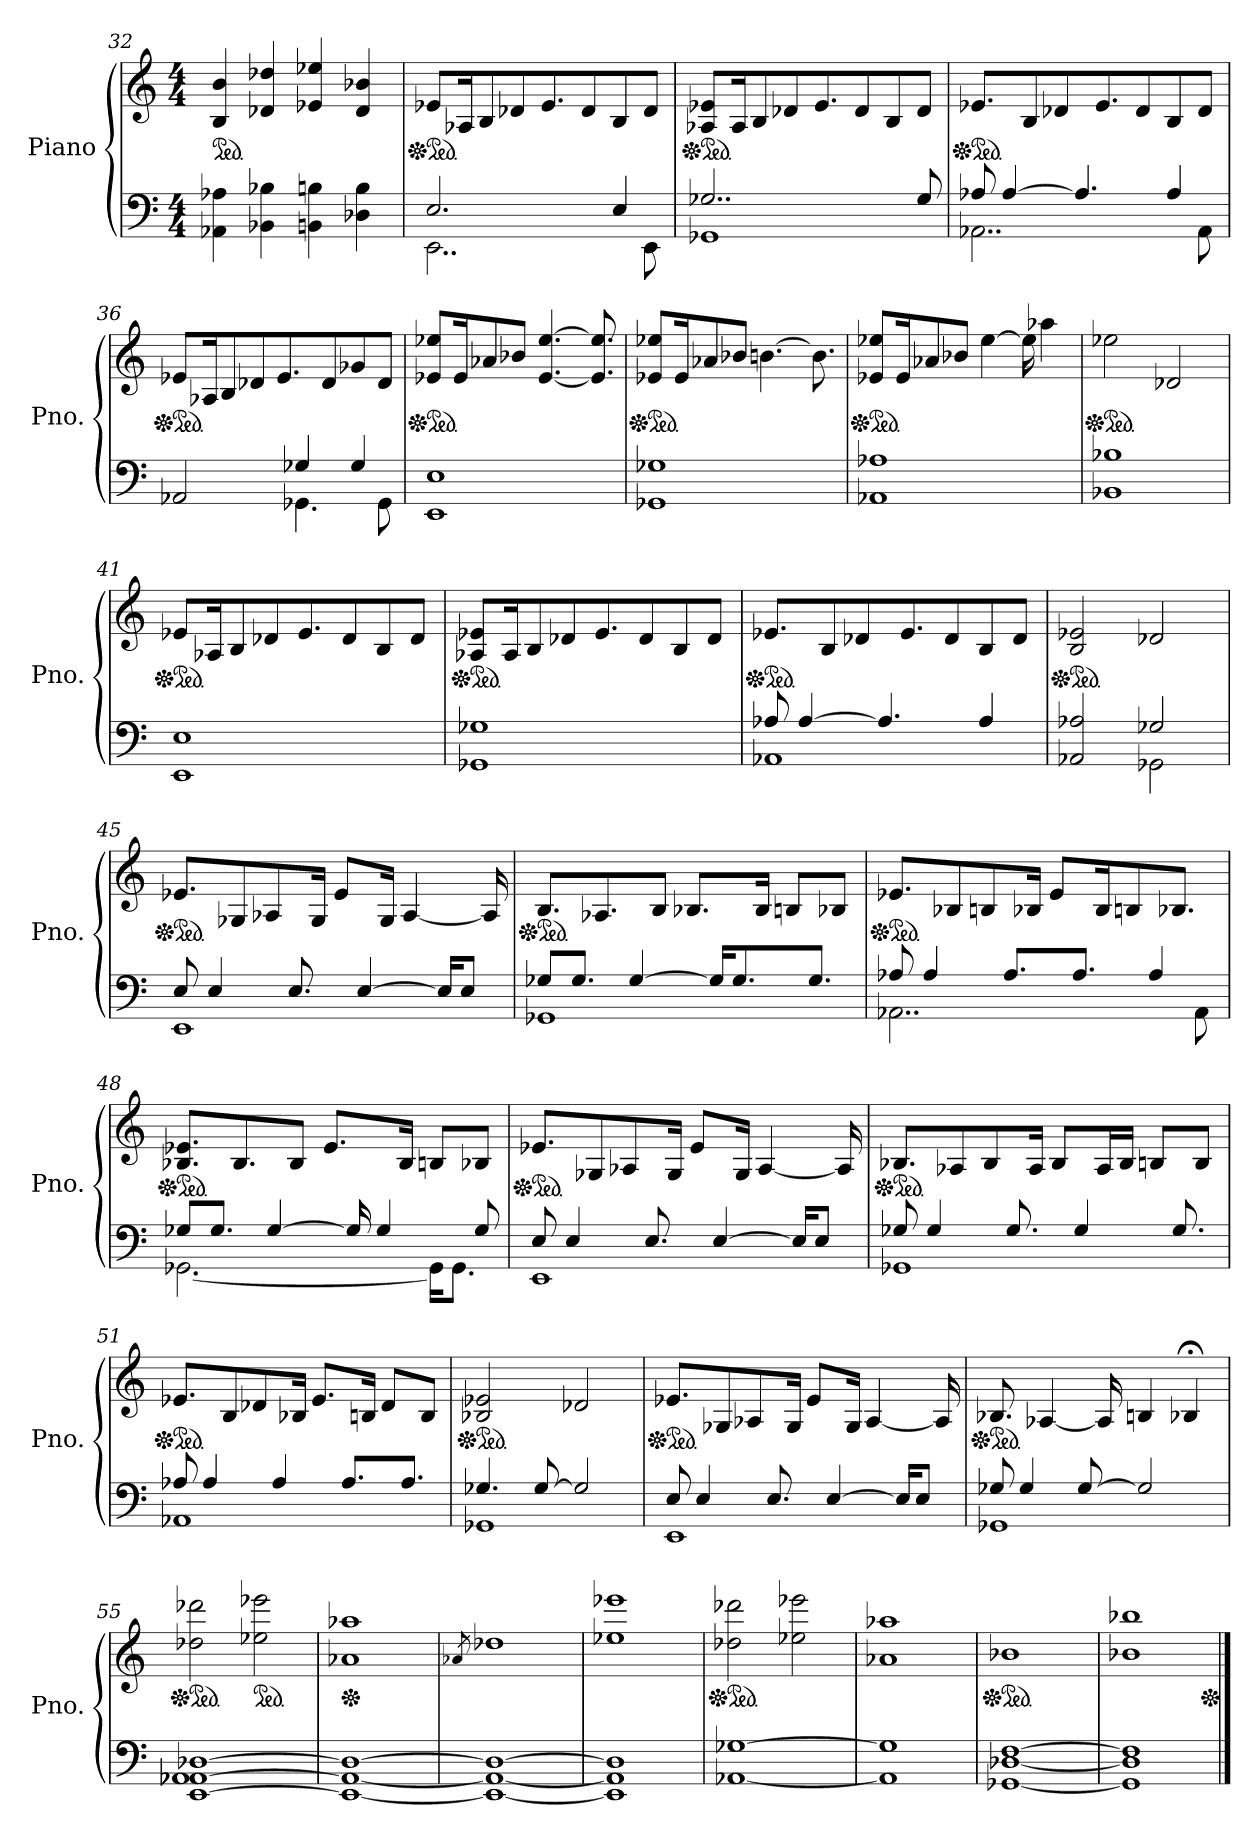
**kern	**kern
*part1	*part1
*staff2	*staff1
*I"Piano	*
*I'Pno.	*
*clefF4	*clefG2
*k[]	*k[]
*M4/4	*M4/4
*	*ped
=32	=32
4AA-X\ 4A-X\	4B/ 4b/
4BB-X\ 4B-X\	4d-X/ 4dd-X/
4BBn\ 4Bn\	4e-X/ 4ee-X/
4D-X\ 4B\	4d-/ 4b-X/
!!LO:LB:g=z
=33	=33
*^	*
*	*	*Xped
*	*	*ped
2.E/	2..EE\	8e-X/L
.	.	16A-X/K
.	.	8B/
.	.	8d-X/
.	.	8.e-/
.	.	8d-/
4E/	.	8B/
.	8EE\	8d-/J
=34	=34	=34
*	*	*Xped
*	*	*ped
2..G-X/	1GG-X	8A-X/ 8e-X/L
.	.	16A-/K
.	.	8B/
.	.	8d-X/
.	.	8.e-/
.	.	8d-/
.	.	8B/
8G-/	.	8d-/J
=35	=35	=35
*	*	*Xped
*	*	*ped
8A-X/	2..AA-X\	8.e-X/L
[4A-/	.	.
.	.	8B/
.	.	8d-X/
4.A-/]	.	.
.	.	8.e-/
.	.	8d-/
4A-/	.	8B/
.	8AA-\	8d-/J
=36	=36	=36
*	*	*Xped
*	*	*ped
2AA-X/	2ryy	8e-X/L
.	.	16A-X/K
.	.	8B/
.	.	8d-X/
.	.	8.e-/
4G-X/	4.GG-X\	.
.	.	8d-/
4G-/	.	8g-X/
.	8GG-\	8d-/J
!!LO:PB:g=z
=37	=37	=37
*	*	*Xped
*	*	*ped
1E	1EE	8e-X/ 8ee-X/L
.	.	16e-/K
.	.	8a-X/
.	.	8b-X/J
.	.	[4.e-/ [4.ee-/
.	.	8.e-/] 8.ee-/]
=38	=38	=38
*	*	*Xped
*	*	*ped
1G-X	1GG-X	8e-X/ 8ee-X/L
.	.	16e-/K
.	.	8a-X/
.	.	8b-X/J
.	.	[4.bn\
.	.	8.b\]
=39	=39	=39
*	*	*Xped
*	*	*ped
1A-X	1AA-X	8e-X/ 8ee-X/L
.	.	16e-/K
.	.	8a-X/
.	.	8b-X/J
.	.	[4ee-\
.	.	16ee-\]
.	.	4aa-X\
=40	=40	=40
*	*	*Xped
*	*	*ped
1B-X	1BB-X	2ee-X\
.	.	2d-X/
=41	=41	=41
*	*	*Xped
*	*	*ped
1E	1EE	8e-X/L
.	.	16A-X/K
.	.	8B/
.	.	8d-X/
.	.	8.e-/
.	.	8d-/
.	.	8B/
.	.	8d-/J
!!LO:LB:g=z
=42	=42	=42
*	*	*Xped
*	*	*ped
1G-X	1GG-X	8A-X/ 8e-X/L
.	.	16A-/K
.	.	8B/
.	.	8d-X/
.	.	8.e-/
.	.	8d-/
.	.	8B/
.	.	8d-/J
=43	=43	=43
*	*	*Xped
*	*	*ped
8A-X/	1AA-X	8.e-X/L
[4A-/	.	.
.	.	8B/
.	.	8d-X/
4.A-/]	.	.
.	.	8.e-/
.	.	8d-/
4A-/	.	8B/
.	.	8d-/J
=44	=44	=44
*	*	*Xped
*	*	*ped
2AA-X/ 2A-X/	2ryy	2B/ 2e-X/
2G-X/	2GG-X\	2d-X/
=45	=45	=45
*	*	*Xped
*	*	*ped
8E/	1EE	8.e-X/L
4E/	.	.
.	.	8G-X/
.	.	8A-X/
8.E/	.	.
.	.	16G-/Jk
.	.	8e-/L
[4E/	.	.
.	.	16G-/Jk
.	.	[4A-/
16E/KL]	.	.
8E/J	.	.
.	.	16A-/]
!!LO:LB:g=z
=46	=46	=46
*	*	*Xped
*	*	*ped
8G-X/L	1GG-X	8.B/L
8.G-/J	.	.
.	.	8.A-X/
[4G-/	.	.
.	.	8B/J
.	.	8.B-X/L
16G-/KL]	.	.
8.G-/	.	.
.	.	16B-/Jk
.	.	8Bn/L
8.G-/J	.	.
.	.	8B-X/J
=47	=47	=47
*	*	*Xped
*	*	*ped
8A-X/	2..AA-X\	8.e-X/L
4A-/	.	.
.	.	8B-X/
.	.	8Bn/
8.A-/L	.	.
.	.	16B-X/Jk
.	.	8e-/L
8.A-/J	.	.
.	.	16B-/K
.	.	8Bn/
4A-/	.	.
.	.	8.B-X/J
.	8AA-\	.
=48	=48	=48
*	*	*Xped
*	*	*ped
8G-X/L	[2.GG-X\	8.B-X/ 8.e-X/L
8.G-/J	.	.
.	.	8.B-/
[4G-/	.	.
.	.	8B-/J
.	.	8.e-/L
16G-/]	.	.
4G-/	.	.
.	.	16B-/Jk
.	16GG-\KL]	8Bn/L
.	8.GG-\J	.
8G-/	.	8B-X/J
!!LO:LB:g=z
=49	=49	=49
*	*	*Xped
*	*	*ped
8E/	1EE	8.e-X/L
4E/	.	.
.	.	8G-X/
.	.	8A-X/
8.E/	.	.
.	.	16G-/Jk
.	.	8e-/L
[4E/	.	.
.	.	16G-/Jk
.	.	[4A-/
16E/KL]	.	.
8E/J	.	.
.	.	16A-/]
=50	=50	=50
*	*	*Xped
*	*	*ped
8G-X/	1GG-X	8.B-X/L
4G-/	.	.
.	.	8A-X/
.	.	8B-/
8.G-/	.	.
.	.	16A-/Jk
.	.	8B-/L
4G-/	.	.
.	.	16A-/L
.	.	16B-/JJ
.	.	8Bn/L
8.G-/	.	.
.	.	8B/J
=51	=51	=51
*	*	*Xped
*	*	*ped
8A-X/	1AA-X	8.e-X/L
4A-/	.	.
.	.	8B/
.	.	8d-X/
4A-/	.	.
.	.	16B-X/Jk
.	.	8.e-/L
8.A-/L	.	.
.	.	16Bn/Jk
.	.	8d-/L
8.A-/J	.	.
.	.	8B/J
=52	=52	=52
*	*	*Xped
*	*	*ped
4.G-X/	1GG-X	2B-X/ 2e-X/
[8G-/	.	.
2G-/]	.	2d-X/
!!LO:LB:g=z
=53	=53	=53
*	*	*Xped
*	*	*ped
8E/	1EE	8.e-X/L
4E/	.	.
.	.	8G-X/
.	.	8A-X/
8.E/	.	.
.	.	16G-/Jk
.	.	8e-/L
[4E/	.	.
.	.	16G-/Jk
.	.	[4A-/
16E/KL]	.	.
8E/J	.	.
.	.	16A-/]
=54	=54	=54
*	*	*Xped
*	*	*ped
8G-X/	1GG-X	8.B-X/
4G-/	.	.
.	.	[4A-X/
[8G-/	.	.
.	.	16A-/]
2G-/]	.	4Bn/
.	.	4B-X;</
=55	=55	=55
*	*	*Xped
*	*	*ped
[1EE [1AA-X [1D-X	1AA-	2dd-X\ 2ddd-X\
*	*	*ped
.	.	2ee-X\ 2eee-X\
*v	*v	*
=56	=56
*	*Xped
1EE_ 1AA-_ 1D-_	1a-X 1aa-X
=57	=57
.	8qa-X/
1EE_ 1AA-_ 1D-_	1dd-X
=58	=58
1EE] 1AA-] 1D-]	1ee-X 1eee-X
=59	=59
*	*Xped
*	*ped
[1AA-X [1G-X	2dd-X\ 2ddd-X\
.	2ee-X\ 2eee-X\
=60	=60
1AA-] 1G-]	1a-X 1aa-X
!!LO:LB:g=z
=61	=61
*	*Xped
*	*ped
[1GG-X [1D-X [1F	1b-X
=62	=62
1GG-] 1D-] 1F]	1b-X 1bb-X
*	*Xped
==	==
*-	*-
